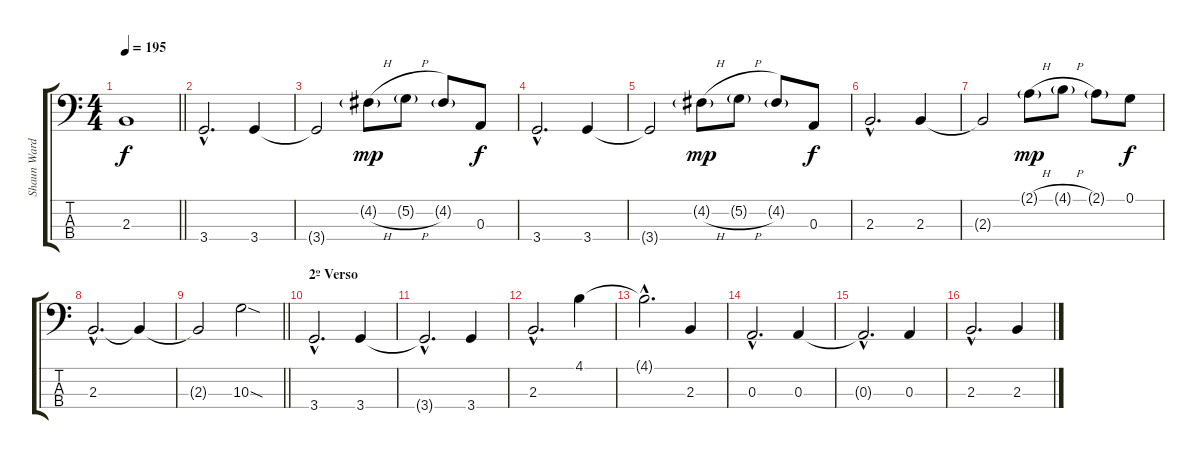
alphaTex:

\track ("Shaun Ward (Bass)" "Shaun Ward") {instrument electricbassfinger}
\staff {score tabs}
\tuning (G2 D2 A1 E1) {hide}
\ts (4 4)
\tempo 195
\clef f4
\barLineRight lightlight
\ks c
2.3{t}.1{dy f} |
3.4{hac}.2{d} 3.4.4 |
3.4{t}.2 4.2{h g}.8{dy mp} 5.2{h g}.8 4.2{g}.8 0.3.8{dy f} |
3.4{hac}.2{d} 3.4.4 |
3.4{t}.2 4.2{h g}.8{dy mp} 5.2{h g}.8 4.2{g}.8 0.3.8{dy f} |
2.3{hac}.2{d} 2.3.4 |
2.3{t}.2 2.1{h g}.8{dy mp} 4.1{h g}.8 2.1{g}.8 0.1.8{dy f} |
2.3{hac}.2{d} 2.3{t}.4 |
\barLineRight lightlight
2.3{t}.2 10.3{sod}.2 |
\section ("" "2º Verso")
3.4{hac}.2{d} 3.4.4 |
3.4{hac t}.2{d} 3.4.4 |
2.3{hac}.2{d} 4.1.4 |
4.1{hac t}.2{d} 2.3.4 |
0.3{hac}.2{d} 0.3.4 |
0.3{hac t}.2{d} 0.3.4 |
2.3{hac}.2{d} 2.3.4
